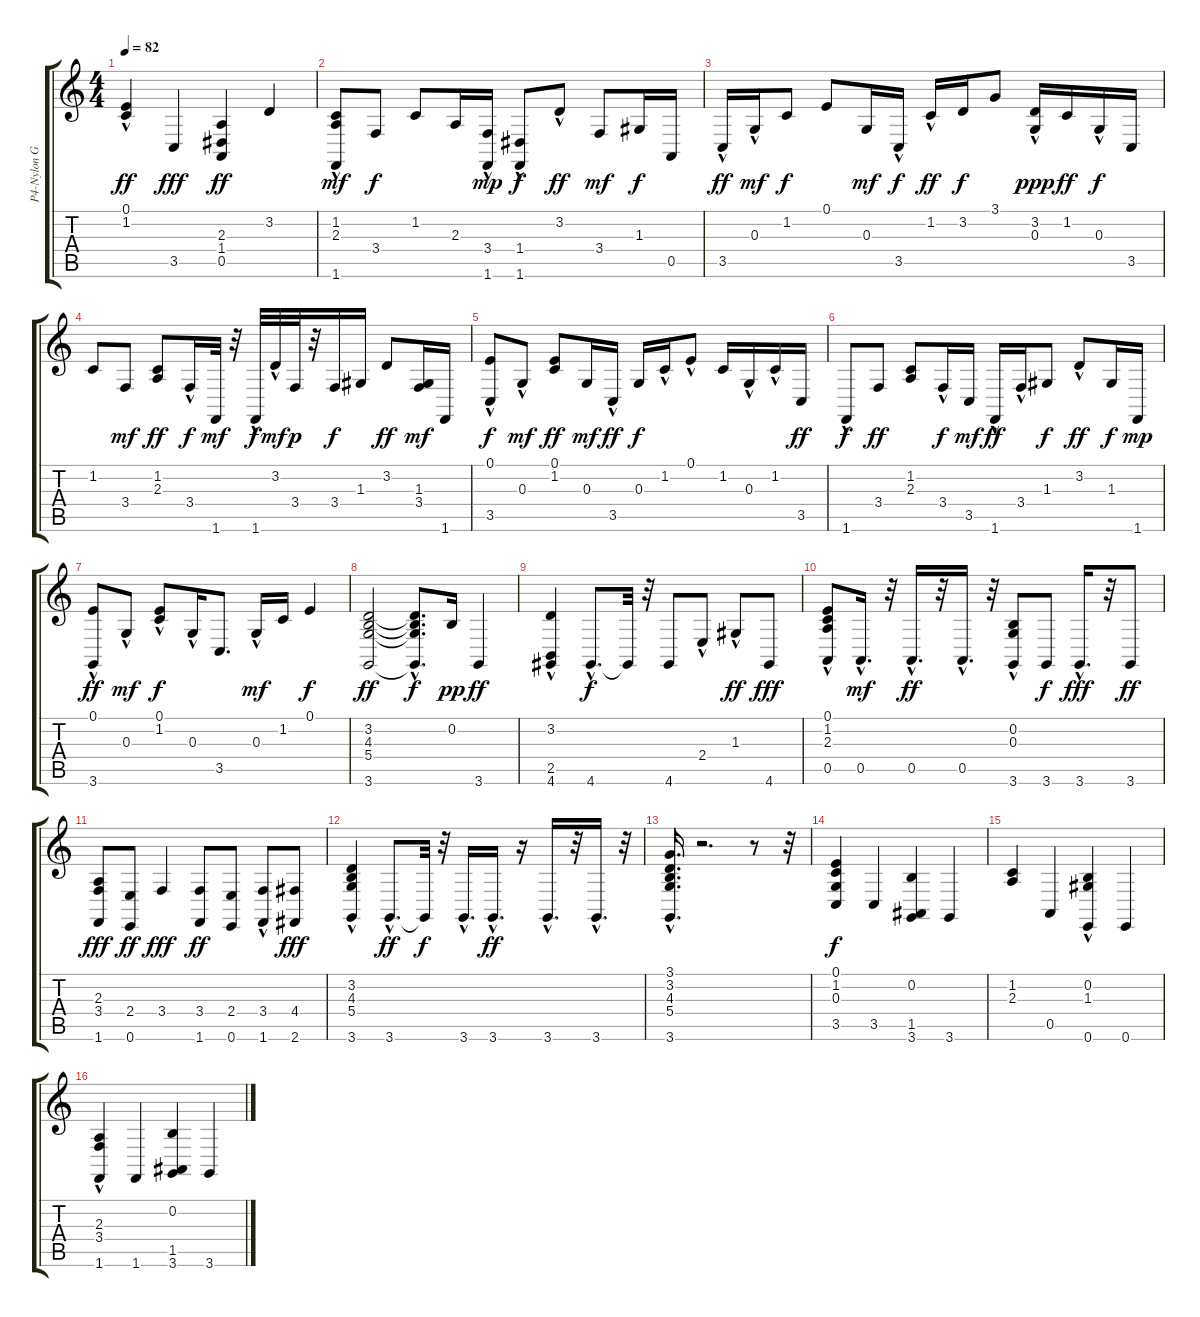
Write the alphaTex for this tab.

\track ("P4-Nylon Gt2" "P4-Nylon G") {instrument lead5charang}
\staff {score tabs}
\tuning (E4 B3 G3 D3 A2 E2) {hide}
\ts (4 4)
\tempo 82
\clef g2
\ks c
(0.1 1.2{hac}).4{dy ff} 3.5.4{dy fff} (2.3 1.4 0.5).4{dy ff} 3.2.4 |
(1.2 2.3 1.6{hac}).8{dy mf} 3.4.8{dy f} 1.2.8 2.3.16 (3.4{hac} 1.6).16{dy mp} (1.4 1.6{hac}).8{dy f} 3.2{hac}.8{dy ff} 3.4.8{dy mf} 1.3.16{dy f} 0.5.16 |
3.5{hac}.16{dy ff} 0.3{hac}.16{dy mf} 1.2.8{dy f} 0.1.8 0.3.16{dy mf} 3.5{hac}.16{dy f} 1.2{hac}.16{dy ff} 3.2.16{dy f} 3.1.8 (3.2{hac} 0.3).16{dy ppp} 1.2.16{dy ff} 0.3{hac}.16{dy f} 3.5.16 |
1.2.8 3.4.8{dy mf} (1.2 2.3).8{dy ff} 3.4{hac}.16{dy f} 1.6.32{dy mf} r.32 1.6{hac}.32{dy f} 3.2{hac}.32{dy mf} 3.4.32{dy p} r.32 3.4.16{dy f} 1.3.16 3.2.8{dy ff} (1.3 3.4).16{dy mf} 1.6.16 |
(0.1 3.5{hac}).8{dy f} 0.3{hac}.8{dy mf} (0.1 1.2).8{dy ff} 0.3.16{dy mf} 3.5{hac}.16{dy ff} 0.3.16{dy f} 1.2{hac}.16 0.1{hac}.8 1.2.16 0.3{hac}.16 1.2{hac}.16 3.5.16{dy ff} |
1.6{hac}.8{dy f} 3.4.8{dy ff} (1.2 2.3).8 3.4{hac}.16{dy f} 3.5.16{dy mf} 1.6{hac}.16{dy ff} 3.4{hac}.16 1.3.8{dy f} 3.2{hac}.8{dy ff} 1.3.16{dy f} 1.6.16{dy mp} |
(0.1 3.6{hac}).8{dy ff} 0.3{hac}.8{dy mf} (0.1{hac} 1.2).8{dy f} 0.3{hac}.16 3.5.8{d} 0.3{hac}.16{dy mf} 1.2.16 0.1.4{dy f} |
(3.2 4.3 5.4 3.6).2{dy ff} (3.2{t} 4.3{t} 5.4{hac t} 3.6{t}).8{d dy f} 0.2.16{dy pp} 3.6.4{dy ff} |
(3.2{hac} 2.5 4.6).4 4.6{hac}.8{d dy f} 4.6{t}.32 r.32 4.6.8 2.4{hac}.8 1.3{hac}.8{dy ff} 4.6.8{dy fff} |
(0.1{hac} 1.2{hac} 2.3 0.5).8 0.5{hac}.16{d dy mf} r.32 0.5{hac}.16{d dy ff} r.32 0.5{hac}.16{d} r.32 (0.2{hac} 0.3 3.6{hac}).8 3.6.8{dy f} 3.6{hac}.16{d dy fff} r.32 3.6.8{dy ff} |
(2.3 3.4 1.6).8{dy fff} (2.4 0.6).8{dy ff} 3.4.4{dy fff} (3.4 1.6).8{dy ff} (2.4 0.6).8 (3.4{hac} 1.6).8 (4.4 2.6).8{dy fff} |
(3.2{hac} 4.3{hac} 5.4{hac} 3.6{hac}).4 3.6{hac}.8{d dy ff} 3.6{t}.32{dy f} r.32 3.6{hac}.16{d} 3.6{hac}.16{d dy ff} r.16 3.6{hac}.16{d} r.32 3.6{hac}.16{d} r.32 |
(3.1 3.2 4.3 5.4 3.6{hac}).16{d} r.2{d} r.8 r.32 |
(0.1 1.2 0.3 3.5).4{dy f} 3.5.4 (0.2 1.5 3.6).4 3.6.4 |
(1.2 2.3).4 0.5.4 (0.2 1.3{hac} 0.6{hac}).4 0.6.4 |
(2.3 3.4{hac} 1.6{hac}).4 1.6.4 (0.2 1.5 3.6).4 3.6.4
